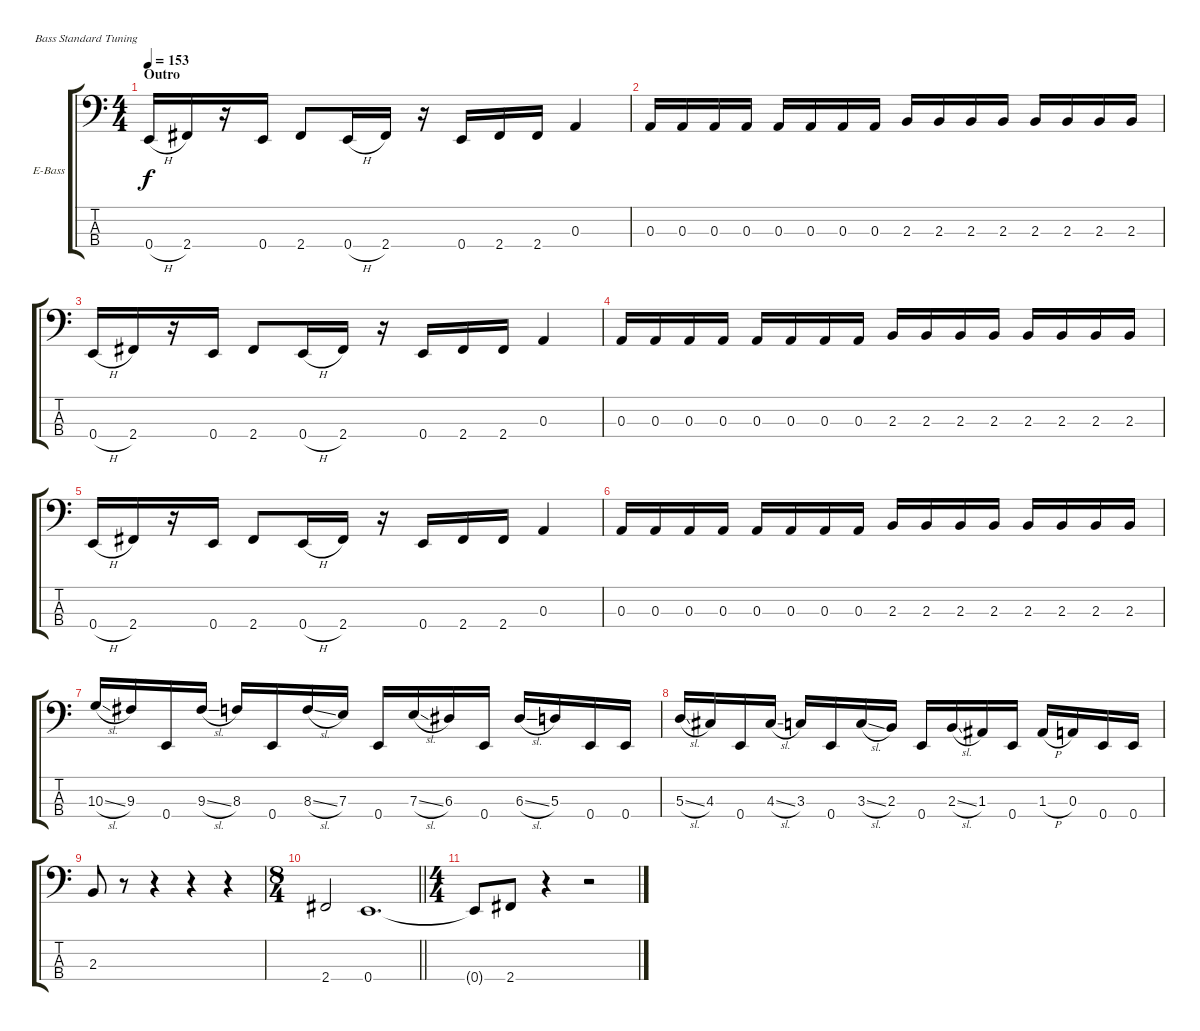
\bracketExtendMode groupsimilarinstruments
\firstSystemTrackNameOrientation horizontal
\otherSystemsTrackNameOrientation horizontal
\track ("Ellefson" "E-Bass") {instrument electricbasspick}
\staff {score tabs}
\tuning (G2 D2 A1 E1)
\ts (4 4)
\section ("" "Outro")
\tempo 153
\clef f4
\ks c
0.4{h}.16{dy f} 2.4.16 r.16 0.4.16 2.4.8 0.4{h}.16 2.4.16 r.16 0.4.16 2.4.16 2.4.16 0.3.4 |
0.3.16 0.3.16 0.3.16 0.3.16 0.3.16 0.3.16 0.3.16 0.3.16 2.3.16 2.3.16 2.3.16 2.3.16 2.3.16 2.3.16 2.3.16 2.3.16 |
0.4{h}.16 2.4.16 r.16 0.4.16 2.4.8 0.4{h}.16 2.4.16 r.16 0.4.16 2.4.16 2.4.16 0.3.4 |
0.3.16 0.3.16 0.3.16 0.3.16 0.3.16 0.3.16 0.3.16 0.3.16 2.3.16 2.3.16 2.3.16 2.3.16 2.3.16 2.3.16 2.3.16 2.3.16 |
0.4{h}.16 2.4.16 r.16 0.4.16 2.4.8 0.4{h}.16 2.4.16 r.16 0.4.16 2.4.16 2.4.16 0.3.4 |
0.3.16 0.3.16 0.3.16 0.3.16 0.3.16 0.3.16 0.3.16 0.3.16 2.3.16 2.3.16 2.3.16 2.3.16 2.3.16 2.3.16 2.3.16 2.3.16 |
10.3{sl}.16 9.3.16 0.4.16 9.3{sl}.16 8.3.16 0.4.16 8.3{sl}.16 7.3.16 0.4.16 7.3{sl}.16 6.3.16 0.4.16 6.3{sl}.16 5.3.16 0.4.16 0.4.16 |
5.3{sl}.16 4.3.16 0.4.16 4.3{sl}.16 3.3.16 0.4.16 3.3{sl}.16 2.3.16 0.4.16 2.3{sl}.16 1.3.16 0.4.16 1.3{h}.16 0.3.16 0.4.16 0.4.16 |
2.3.8 r.8 r.4 r.4 r.4 |
\ts (8 4)
\beaming (8 4 4 4 4)
\barLineRight lightlight
2.4.2 0.4.1{d} |
\ts (4 4)
\beaming (8 2 2 2 2)
0.4{t}.8 2.4.8 r.4 r.2
